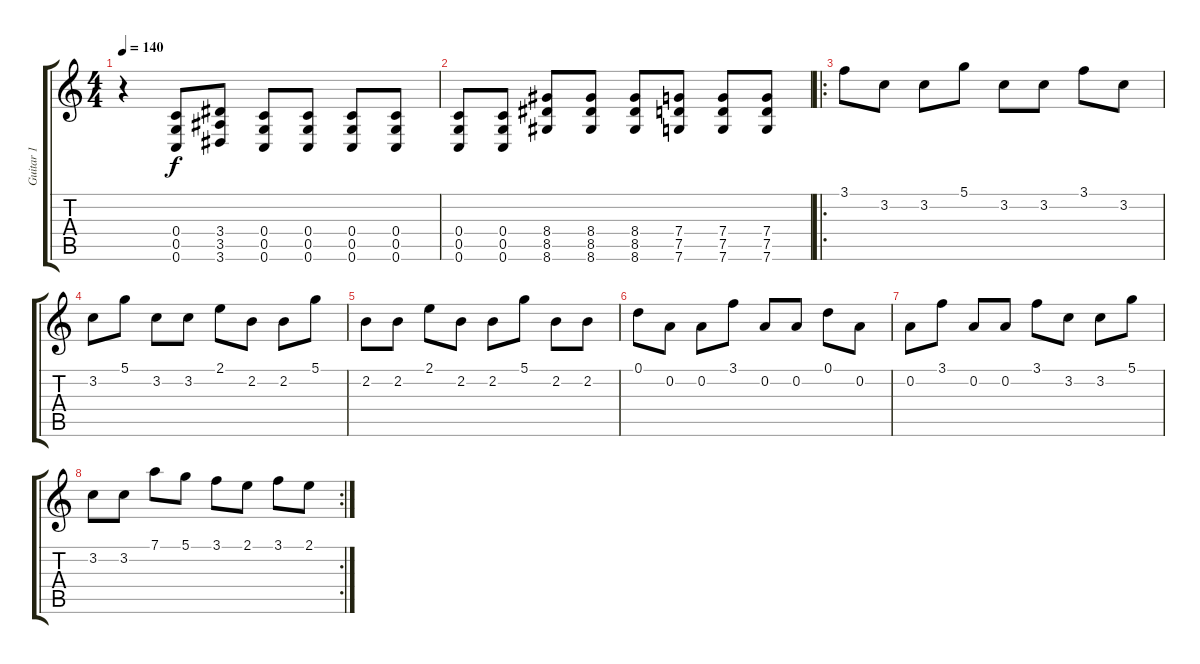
\track ("Guitar 1" "Guitar 1") {instrument distortionguitar}
\staff {score tabs}
\tuning (D4 A3 F3 C3 G2 C2) {hide}
\ts (4 4)
\tempo 140
\clef g2
\ks c
r.4{dy f} (0.4 0.5 0.6).8 (3.4 3.5 3.6).8 (0.4 0.5 0.6).8 (0.4 0.5 0.6).8 (0.4 0.5 0.6).8 (0.4 0.5 0.6).8 |
(0.4 0.5 0.6).8 (0.4 0.5 0.6).8 (8.4 8.5 8.6).8 (8.4 8.5 8.6).8 (8.4 8.5 8.6).8 (7.4 7.5 7.6).8 (7.4 7.5 7.6).8 (7.4 7.5 7.6).8 |
\ro
3.1.8 3.2.8 3.2.8 5.1.8 3.2.8 3.2.8 3.1.8 3.2.8 |
3.2.8 5.1.8 3.2.8 3.2.8 2.1.8 2.2.8 2.2.8 5.1.8 |
2.2.8 2.2.8 2.1.8 2.2.8 2.2.8 5.1.8 2.2.8 2.2.8 |
0.1.8 0.2.8 0.2.8 3.1.8 0.2.8 0.2.8 0.1.8 0.2.8 |
0.2.8 3.1.8 0.2.8 0.2.8 3.1.8 3.2.8 3.2.8 5.1.8 |
\rc 2
3.2.8 3.2.8 7.1.8 5.1.8 3.1.8 2.1.8 3.1.8 2.1.8
